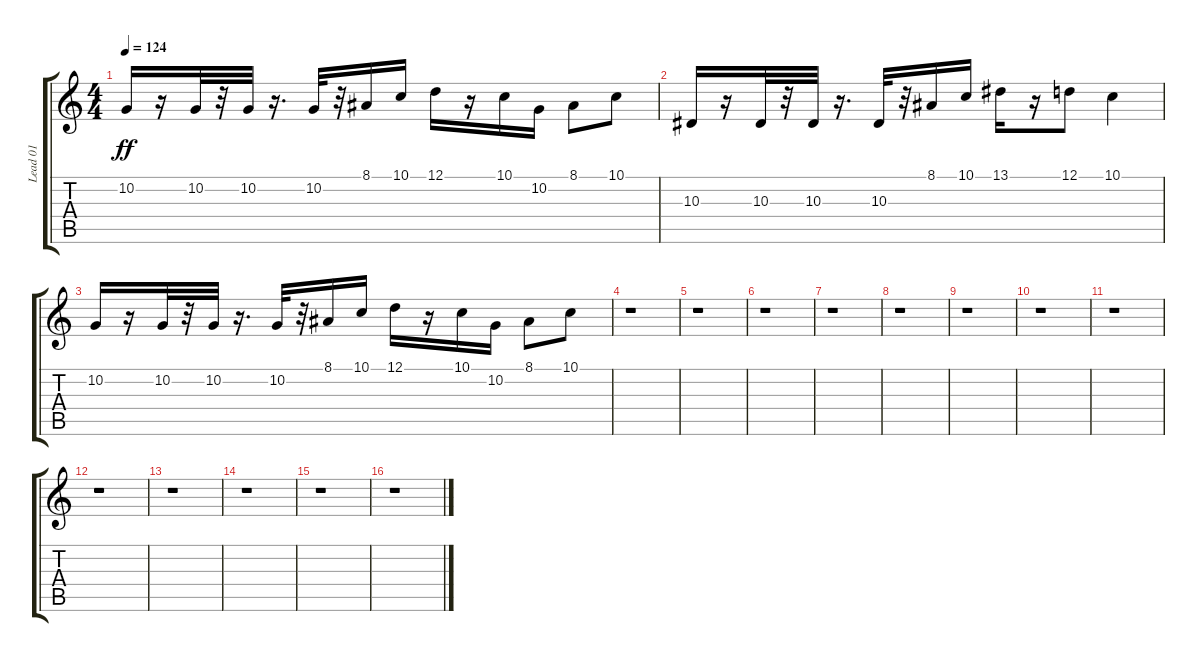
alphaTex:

\track ("Lead 01" "Lead 01") {instrument lead2sawtooth}
\staff {score tabs}
\tuning (D4 A3 F3 C3 G2 D2) {hide}
\ts (4 4)
\tempo 124
\clef g2
\ks c
10.2.16{dy ff} r.16 10.2.32 r.32 10.2.32 r.16{d} 10.2.32 r.32 8.1.16 10.1.16 12.1.16 r.16 10.1.16 10.2.16 8.1.8 10.1.8 |
10.3.16 r.16 10.3.32 r.32 10.3.32 r.16{d} 10.3.32 r.32 8.1.16 10.1.16 13.1.16 r.16 12.1.8 10.1.4 |
10.2.16 r.16 10.2.32 r.32 10.2.32 r.16{d} 10.2.32 r.32 8.1.16 10.1.16 12.1.16 r.16 10.1.16 10.2.16 8.1.8 10.1.8 |
r.1 |
r.1 |
r.1 |
r.1 |
r.1 |
r.1 |
r.1 |
r.1 |
r.1 |
r.1 |
r.1 |
r.1 |
r.1
